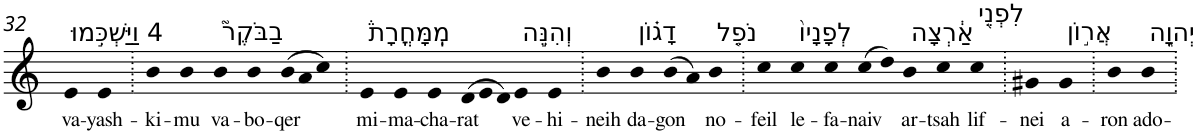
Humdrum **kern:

**kern	**text
*part1	*part1
*staff1	*staff1
*I"Piano	*
*I'Pno	*
!!LO:PB:g=z
*clefG2	*
*k[]	*
=32	=32
!LO:TX:a:t=4 וַיַּשְׁכִּ֣מוּ	!
!	!LO:LY:b
4e	va-
!	!LO:LY:b
4e	-yash-
=33.	=33.
!	!LO:LY:b
4b	-ki-
!	!LO:LY:b
4b	-mu
!LO:TX:a:t=בַבֹּקֶר֮	!
!	!LO:LY:b
4b	va-
!	!LO:LY:b
4b	-bo-
*Xtuplet	*
!	!LO:LY:b
(>12b	-qer
12a	.
12cc)	.
=34.	=34.
!LO:TX:a:t=מִֽמָּחֳרָת֒	!
!	!LO:LY:b
4e	mi-
!	!LO:LY:b
4e	-ma-
!	!LO:LY:b
4e	-cha-
!	!LO:LY:b
(>12d	-rat
12e	.
12d)	.
!LO:TX:a:t=וְהִנֵּ֣ה	!
!	!LO:LY:b
4e	ve-
!	!LO:LY:b
4e	-hi-
=35.	=35.
!	!LO:LY:b
4b	-neih
!LO:TX:a:t=דָג֗וֹן	!
!	!LO:LY:b
4b	da-
!	!LO:LY:b
(>8b	-gon
8a)	.
!LO:TX:a:t=נֹפֵ֤ל	!
!	!LO:LY:b
4b	no-
=36.	=36.
!	!LO:LY:b
4cc	-feil
!LO:TX:a:t=לְפָנָיו֙	!
!	!LO:LY:b
4cc	le-
!	!LO:LY:b
4cc	-fa-
!	!LO:LY:b
(>8cc	-naiv
8dd)	.
!LO:TX:a:t=אַ֔רְצָה	!
!	!LO:LY:b
4b	ar-
!	!LO:LY:b
4cc	-tsah
!LO:TX:a:t=לִפְנֵ֖י	!
!	!LO:LY:b
4cc	lif-
=37.	=37.
!	!LO:LY:b
4g#X	-nei
!LO:TX:a:t=אֲר֣וֹן	!
!	!LO:LY:b
4g#	a-
=38.	=38.
!	!LO:LY:b
4b	-ron
!LO:TX:a:t=יְהוָ֑ה	!
!	!LO:LY:b
4b	ado-
=.	=.
*-	*-
